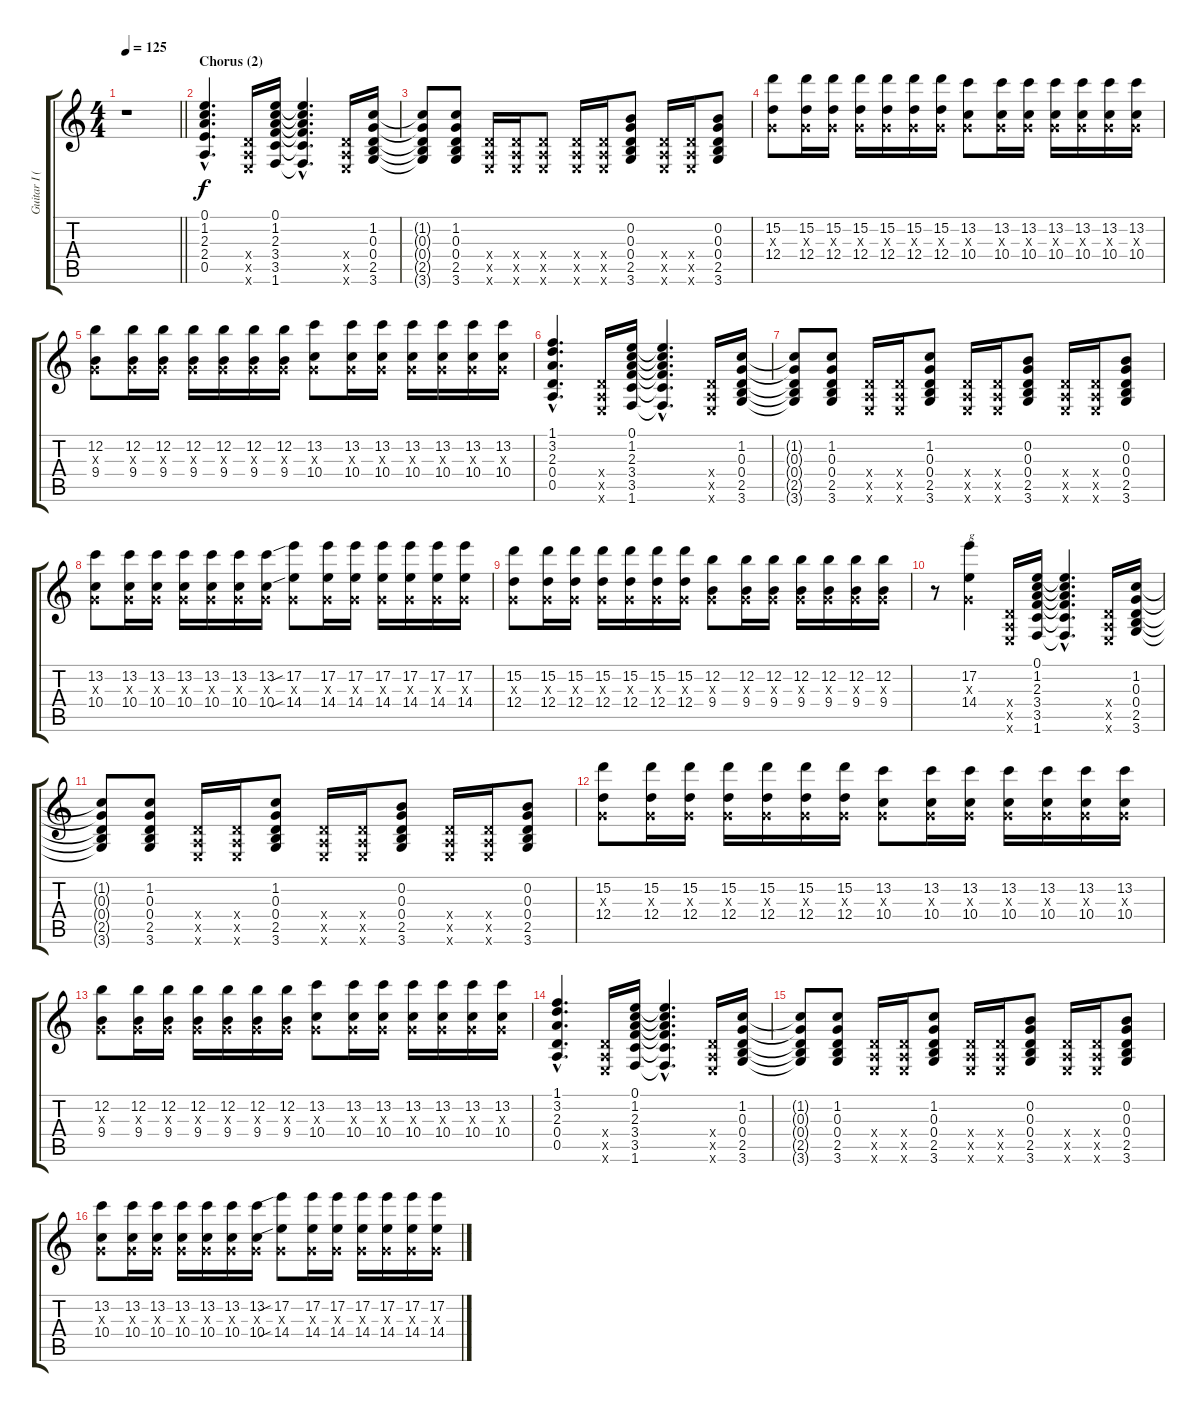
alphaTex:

\track ("Guitar I (Sugizo)" "Guitar I (") {instrument distortionguitar}
\staff {score tabs}
\tuning (E4 B3 G3 D3 A2 E2) {hide}
\ts (4 4)
\tempo 125
\clef g2
\barLineRight lightlight
\ks c
r.1{dy f} |
\section ("" "Chorus (2)")
(0.1{hac} 1.2{hac} 2.3{hac} 2.4{hac} 0.5{hac}).4{d} (0.4{x} 0.5{x} 0.6{x}).16 (0.1 1.2 2.3 3.4 3.5 1.6).16 (0.1{hac t} 1.2{hac t} 2.3{hac t} 3.4{hac t} 3.5{hac t} 1.6{hac t}).4{d} (0.4{x} 0.5{x} 0.6{x}).16 (1.2 0.3 0.4 2.5 3.6).16 |
(1.2{t} 0.3{t} 0.4{t} 2.5{t} 3.6{t}).8 (1.2 0.3 0.4 2.5 3.6).8 (0.4{x} 0.5{x} 0.6{x}).16 (0.4{x} 0.5{x} 0.6{x}).16 (0.4{x} 0.5{x} 0.6{x}).8 (0.4{x} 0.5{x} 0.6{x}).16 (0.4{x} 0.5{x} 0.6{x}).16 (0.2 0.3 0.4 2.5 3.6).8 (0.4{x} 0.5{x} 0.6{x}).16 (0.4{x} 0.5{x} 0.6{x}).16 (0.2 0.3 0.4 2.5 3.6).8 |
(15.2 0.3{x} 12.4).8 (15.2 0.3{x} 12.4).16 (15.2 0.3{x} 12.4).16 (15.2 0.3{x} 12.4).16 (15.2 0.3{x} 12.4).16 (15.2 0.3{x} 12.4).16 (15.2 0.3{x} 12.4).16 (13.2 0.3{x} 10.4).8 (13.2 0.3{x} 10.4).16 (13.2 0.3{x} 10.4).16 (13.2 0.3{x} 10.4).16 (13.2 0.3{x} 10.4).16 (13.2 0.3{x} 10.4).16 (13.2 0.3{x} 10.4).16 |
(12.2 0.3{x} 9.4).8 (12.2 0.3{x} 9.4).16 (12.2 0.3{x} 9.4).16 (12.2 0.3{x} 9.4).16 (12.2 0.3{x} 9.4).16 (12.2 0.3{x} 9.4).16 (12.2 0.3{x} 9.4).16 (13.2 0.3{x} 10.4).8 (13.2 0.3{x} 10.4).16 (13.2 0.3{x} 10.4).16 (13.2 0.3{x} 10.4).16 (13.2 0.3{x} 10.4).16 (13.2 0.3{x} 10.4).16 (13.2 0.3{x} 10.4).16 |
(1.1{hac} 3.2{hac} 2.3{hac} 0.4{hac} 0.5{hac}).4{d} (0.4{x} 0.5{x} 0.6{x}).16 (0.1 1.2 2.3 3.4 3.5 1.6).16 (0.1{hac t} 1.2{hac t} 2.3{hac t} 3.4{hac t} 3.5{hac t} 1.6{hac t}).4{d} (0.4{x} 0.5{x} 0.6{x}).16 (1.2 0.3 0.4 2.5 3.6).16 |
(1.2{t} 0.3{t} 0.4{t} 2.5{t} 3.6{t}).8 (1.2 0.3 0.4 2.5 3.6).8 (0.4{x} 0.5{x} 0.6{x}).16 (0.4{x} 0.5{x} 0.6{x}).16 (1.2 0.3 0.4 2.5 3.6).8 (0.4{x} 0.5{x} 0.6{x}).16 (0.4{x} 0.5{x} 0.6{x}).16 (0.2 0.3 0.4 2.5 3.6).8 (0.4{x} 0.5{x} 0.6{x}).16 (0.4{x} 0.5{x} 0.6{x}).16 (0.2 0.3 0.4 2.5 3.6).8 |
(13.2 0.3{x} 10.4).8 (13.2 0.3{x} 10.4).16 (13.2 0.3{x} 10.4).16 (13.2 0.3{x} 10.4).16 (13.2 0.3{x} 10.4).16 (13.2 0.3{x} 10.4).16 (13.2 0.3{x} 10.4).16 (17.2{sib} 0.3{x} 14.4{sib}).8 (17.2 0.3{x} 14.4).16 (17.2 0.3{x} 14.4).16 (17.2 0.3{x} 14.4).16 (17.2 0.3{x} 14.4).16 (17.2 0.3{x} 14.4).16 (17.2 0.3{x} 14.4).16 |
(15.2 0.3{x} 12.4).8 (15.2 0.3{x} 12.4).16 (15.2 0.3{x} 12.4).16 (15.2 0.3{x} 12.4).16 (15.2 0.3{x} 12.4).16 (15.2 0.3{x} 12.4).16 (15.2 0.3{x} 12.4).16 (12.2 0.3{x} 9.4).8 (12.2 0.3{x} 9.4).16 (12.2 0.3{x} 9.4).16 (12.2 0.3{x} 9.4).16 (12.2 0.3{x} 9.4).16 (12.2 0.3{x} 9.4).16 (12.2 0.3{x} 9.4).16 |
r.8 (17.2 0.3{x} 14.4).4{txt "g"} (0.4{x} 0.5{x} 0.6{x}).16 (0.1 1.2 2.3 3.4 3.5 1.6).16 (0.1{hac t} 1.2{hac t} 2.3{hac t} 3.4{hac t} 3.5{hac t} 1.6{hac t}).4{d} (0.4{x} 0.5{x} 0.6{x}).16 (1.2 0.3 0.4 2.5 3.6).16 |
(1.2{t} 0.3{t} 0.4{t} 2.5{t} 3.6{t}).8 (1.2 0.3 0.4 2.5 3.6).8 (0.4{x} 0.5{x} 0.6{x}).16 (0.4{x} 0.5{x} 0.6{x}).16 (1.2 0.3 0.4 2.5 3.6).8 (0.4{x} 0.5{x} 0.6{x}).16 (0.4{x} 0.5{x} 0.6{x}).16 (0.2 0.3 0.4 2.5 3.6).8 (0.4{x} 0.5{x} 0.6{x}).16 (0.4{x} 0.5{x} 0.6{x}).16 (0.2 0.3 0.4 2.5 3.6).8 |
(15.2 0.3{x} 12.4).8 (15.2 0.3{x} 12.4).16 (15.2 0.3{x} 12.4).16 (15.2 0.3{x} 12.4).16 (15.2 0.3{x} 12.4).16 (15.2 0.3{x} 12.4).16 (15.2 0.3{x} 12.4).16 (13.2 0.3{x} 10.4).8 (13.2 0.3{x} 10.4).16 (13.2 0.3{x} 10.4).16 (13.2 0.3{x} 10.4).16 (13.2 0.3{x} 10.4).16 (13.2 0.3{x} 10.4).16 (13.2 0.3{x} 10.4).16 |
(12.2 0.3{x} 9.4).8 (12.2 0.3{x} 9.4).16 (12.2 0.3{x} 9.4).16 (12.2 0.3{x} 9.4).16 (12.2 0.3{x} 9.4).16 (12.2 0.3{x} 9.4).16 (12.2 0.3{x} 9.4).16 (13.2 0.3{x} 10.4).8 (13.2 0.3{x} 10.4).16 (13.2 0.3{x} 10.4).16 (13.2 0.3{x} 10.4).16 (13.2 0.3{x} 10.4).16 (13.2 0.3{x} 10.4).16 (13.2 0.3{x} 10.4).16 |
(1.1{hac} 3.2{hac} 2.3{hac} 0.4{hac} 0.5{hac}).4{d} (0.4{x} 0.5{x} 0.6{x}).16 (0.1 1.2 2.3 3.4 3.5 1.6).16 (0.1{hac t} 1.2{hac t} 2.3{hac t} 3.4{hac t} 3.5{hac t} 1.6{hac t}).4{d} (0.4{x} 0.5{x} 0.6{x}).16 (1.2 0.3 0.4 2.5 3.6).16 |
(1.2{t} 0.3{t} 0.4{t} 2.5{t} 3.6{t}).8 (1.2 0.3 0.4 2.5 3.6).8 (0.4{x} 0.5{x} 0.6{x}).16 (0.4{x} 0.5{x} 0.6{x}).16 (1.2 0.3 0.4 2.5 3.6).8 (0.4{x} 0.5{x} 0.6{x}).16 (0.4{x} 0.5{x} 0.6{x}).16 (0.2 0.3 0.4 2.5 3.6).8 (0.4{x} 0.5{x} 0.6{x}).16 (0.4{x} 0.5{x} 0.6{x}).16 (0.2 0.3 0.4 2.5 3.6).8 |
(13.2 0.3{x} 10.4).8 (13.2 0.3{x} 10.4).16 (13.2 0.3{x} 10.4).16 (13.2 0.3{x} 10.4).16 (13.2 0.3{x} 10.4).16 (13.2 0.3{x} 10.4).16 (13.2 0.3{x} 10.4).16 (17.2{sib} 0.3{x} 14.4{sib}).8 (17.2 0.3{x} 14.4).16 (17.2 0.3{x} 14.4).16 (17.2 0.3{x} 14.4).16 (17.2 0.3{x} 14.4).16 (17.2 0.3{x} 14.4).16 (17.2 0.3{x} 14.4).16
